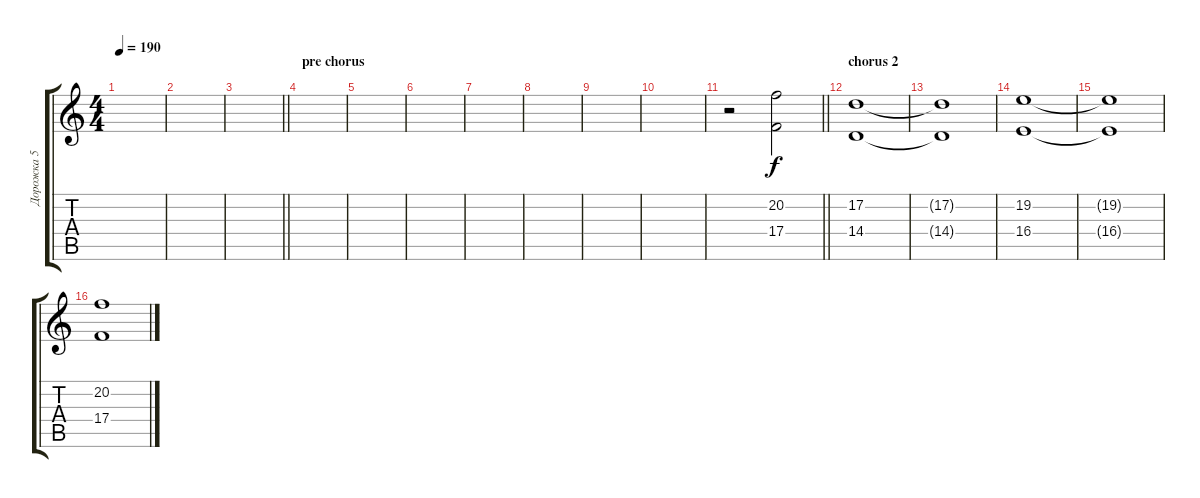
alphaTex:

\track ("Дорожка 5" "Дорожка 5") {instrument stringensemble2}
\staff {score tabs}
\tuning (D4 A3 F3 C3 G2 C2) {hide}
\ts (4 4)
\tempo 190
\clef g2
\ks c
|
|
\barLineRight lightlight
|
\section ("" "pre chorus")
|
|
|
|
|
|
|
\barLineRight lightlight
r.2{instrument stringensemble1} (20.2 17.4).2 |
\section ("" "chorus 2")
(17.2 14.4).1 |
(17.2{t} 14.4{t}).1 |
(19.2 16.4).1 |
(19.2{t} 16.4{t}).1 |
(20.2 17.4).1
